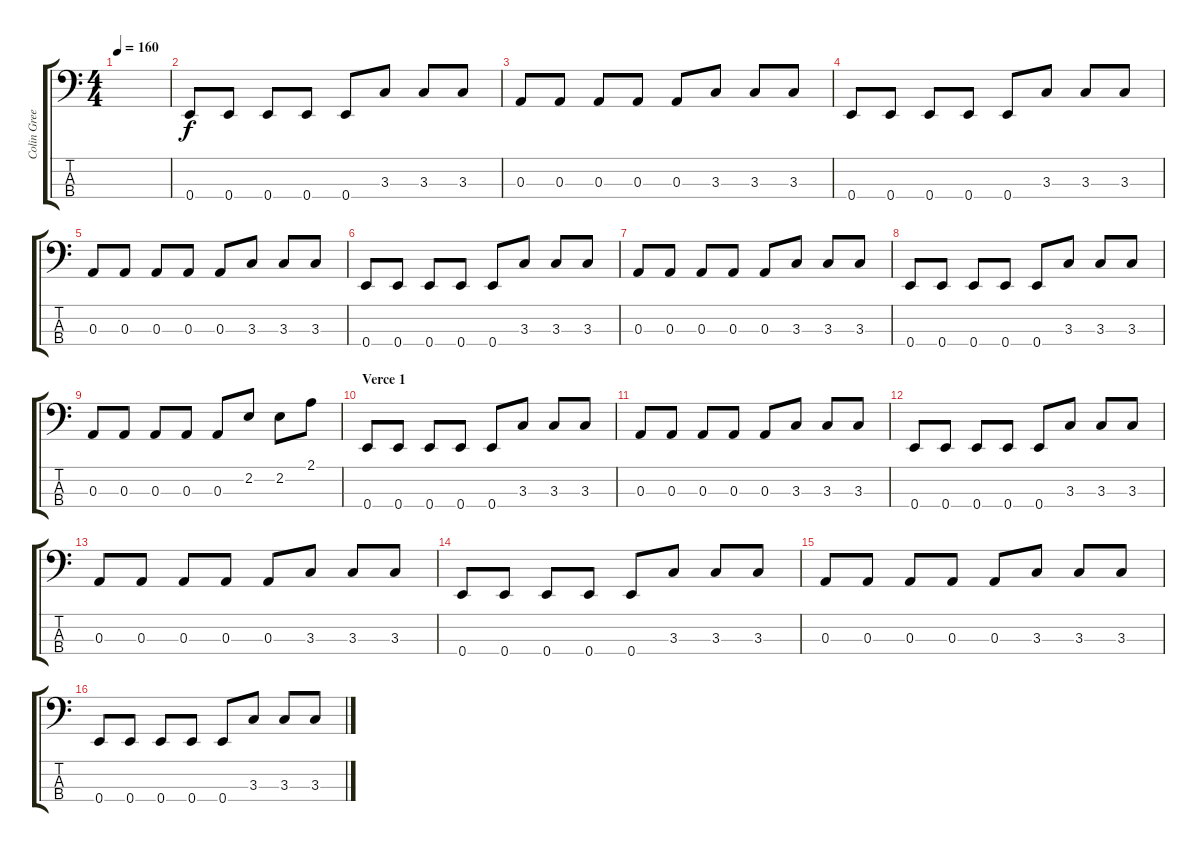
\track ("Colin Greenwood (Bass)" "Colin Gree") {instrument electricbassfinger}
\staff {score tabs}
\tuning (G2 D2 A1 E1) {hide}
\ts (4 4)
\tempo 160
\clef f4
\ks c
|
0.4.8 0.4.8 0.4.8 0.4.8 0.4.8 3.3.8 3.3.8 3.3.8 |
0.3.8 0.3.8 0.3.8 0.3.8 0.3.8 3.3.8 3.3.8 3.3.8 |
0.4.8 0.4.8 0.4.8 0.4.8 0.4.8 3.3.8 3.3.8 3.3.8 |
0.3.8 0.3.8 0.3.8 0.3.8 0.3.8 3.3.8 3.3.8 3.3.8 |
0.4.8 0.4.8 0.4.8 0.4.8 0.4.8 3.3.8 3.3.8 3.3.8 |
0.3.8 0.3.8 0.3.8 0.3.8 0.3.8 3.3.8 3.3.8 3.3.8 |
0.4.8 0.4.8 0.4.8 0.4.8 0.4.8 3.3.8 3.3.8 3.3.8 |
0.3.8 0.3.8 0.3.8 0.3.8 0.3.8 2.2.8 2.2.8 2.1.8 |
\section ("" "Verce 1")
0.4.8 0.4.8 0.4.8 0.4.8 0.4.8 3.3.8 3.3.8 3.3.8 |
0.3.8 0.3.8 0.3.8 0.3.8 0.3.8 3.3.8 3.3.8 3.3.8 |
0.4.8 0.4.8 0.4.8 0.4.8 0.4.8 3.3.8 3.3.8 3.3.8 |
0.3.8 0.3.8 0.3.8 0.3.8 0.3.8 3.3.8 3.3.8 3.3.8 |
0.4.8 0.4.8 0.4.8 0.4.8 0.4.8 3.3.8 3.3.8 3.3.8 |
0.3.8 0.3.8 0.3.8 0.3.8 0.3.8 3.3.8 3.3.8 3.3.8 |
0.4.8 0.4.8 0.4.8 0.4.8 0.4.8 3.3.8 3.3.8 3.3.8
